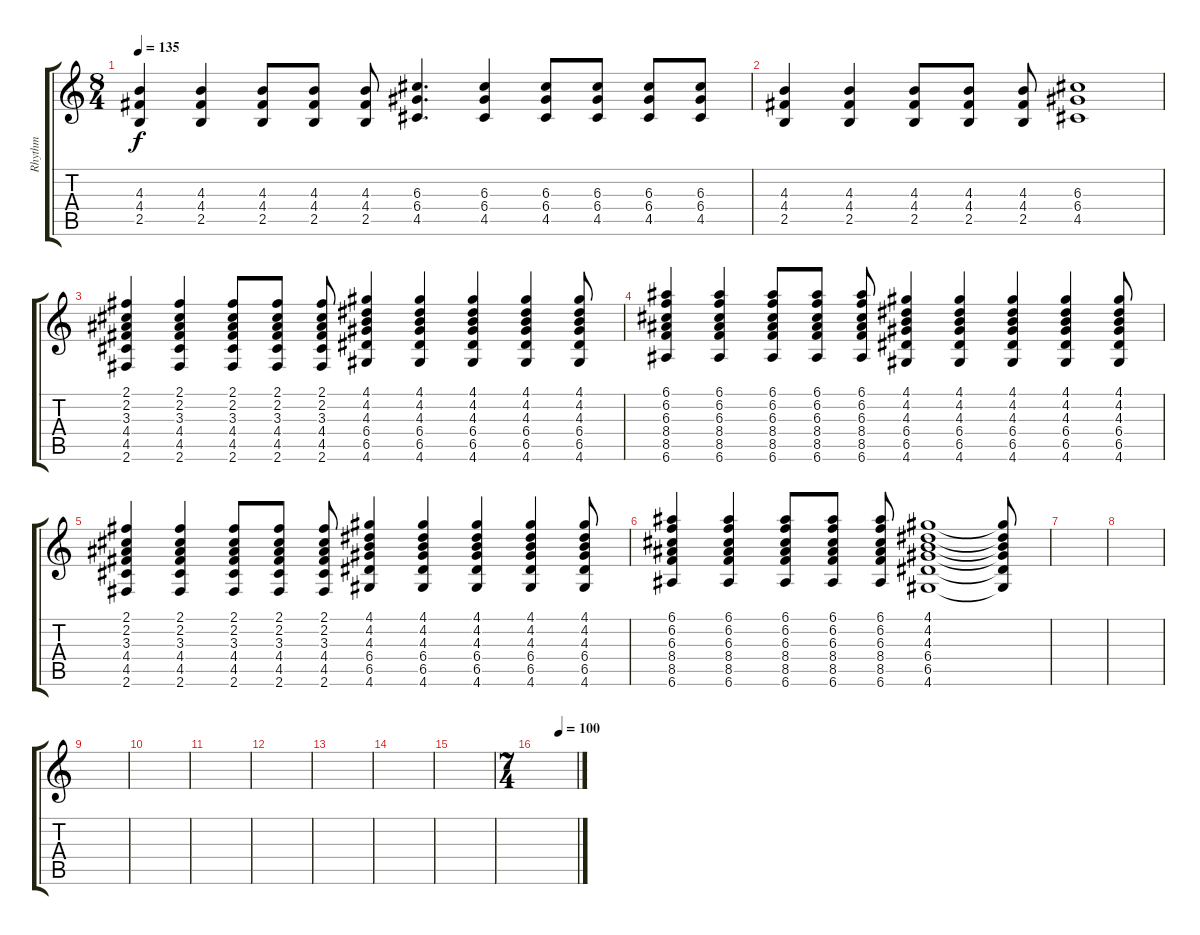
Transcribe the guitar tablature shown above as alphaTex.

\track ("Rhythm" "Rhythm") {instrument electricguitarclean}
\staff {score tabs}
\tuning (E4 B3 G3 D3 A2 E2) {hide}
\ts (8 4)
\tempo 135
\clef g2
\ks c
(4.3 4.4 2.5).4{dy f} (4.3 4.4 2.5).4 (4.3 4.4 2.5).8 (4.3 4.4 2.5).8 (4.3 4.4 2.5).8 (6.3 6.4 4.5).4{d} (6.3 6.4 4.5).4 (6.3 6.4 4.5).8 (6.3 6.4 4.5).8 (6.3 6.4 4.5).8 (6.3 6.4 4.5).8 |
(4.3 4.4 2.5).4 (4.3 4.4 2.5).4 (4.3 4.4 2.5).8 (4.3 4.4 2.5).8 (4.3 4.4 2.5).8 (6.3 6.4 4.5).1 |
(2.1 2.2 3.3 4.4 4.5 2.6).4 (2.1 2.2 3.3 4.4 4.5 2.6).4 (2.1 2.2 3.3 4.4 4.5 2.6).8 (2.1 2.2 3.3 4.4 4.5 2.6).8 (2.1 2.2 3.3 4.4 4.5 2.6).8 (4.1 4.2 4.3 6.4 6.5 4.6).4 (4.1 4.2 4.3 6.4 6.5 4.6).4 (4.1 4.2 4.3 6.4 6.5 4.6).4 (4.1 4.2 4.3 6.4 6.5 4.6).4 (4.1 4.2 4.3 6.4 6.5 4.6).8 |
(6.1 6.2 6.3 8.4 8.5 6.6).4 (6.1 6.2 6.3 8.4 8.5 6.6).4 (6.1 6.2 6.3 8.4 8.5 6.6).8 (6.1 6.2 6.3 8.4 8.5 6.6).8 (6.1 6.2 6.3 8.4 8.5 6.6).8 (4.1 4.2 4.3 6.4 6.5 4.6).4 (4.1 4.2 4.3 6.4 6.5 4.6).4 (4.1 4.2 4.3 6.4 6.5 4.6).4 (4.1 4.2 4.3 6.4 6.5 4.6).4 (4.1 4.2 4.3 6.4 6.5 4.6).8 |
(2.1 2.2 3.3 4.4 4.5 2.6).4 (2.1 2.2 3.3 4.4 4.5 2.6).4 (2.1 2.2 3.3 4.4 4.5 2.6).8 (2.1 2.2 3.3 4.4 4.5 2.6).8 (2.1 2.2 3.3 4.4 4.5 2.6).8 (4.1 4.2 4.3 6.4 6.5 4.6).4 (4.1 4.2 4.3 6.4 6.5 4.6).4 (4.1 4.2 4.3 6.4 6.5 4.6).4 (4.1 4.2 4.3 6.4 6.5 4.6).4 (4.1 4.2 4.3 6.4 6.5 4.6).8 |
(6.1 6.2 6.3 8.4 8.5 6.6).4 (6.1 6.2 6.3 8.4 8.5 6.6).4 (6.1 6.2 6.3 8.4 8.5 6.6).8 (6.1 6.2 6.3 8.4 8.5 6.6).8 (6.1 6.2 6.3 8.4 8.5 6.6).8 (4.1 4.2 4.3 6.4 6.5 4.6).1 (4.1{t} 4.2{t} 4.3{t} 6.4{t} 6.5{t} 4.6{t}).8 |
|
|
|
|
|
|
|
|
|
\ts (7 4)
\tempo (100 0.5714285714285714)
